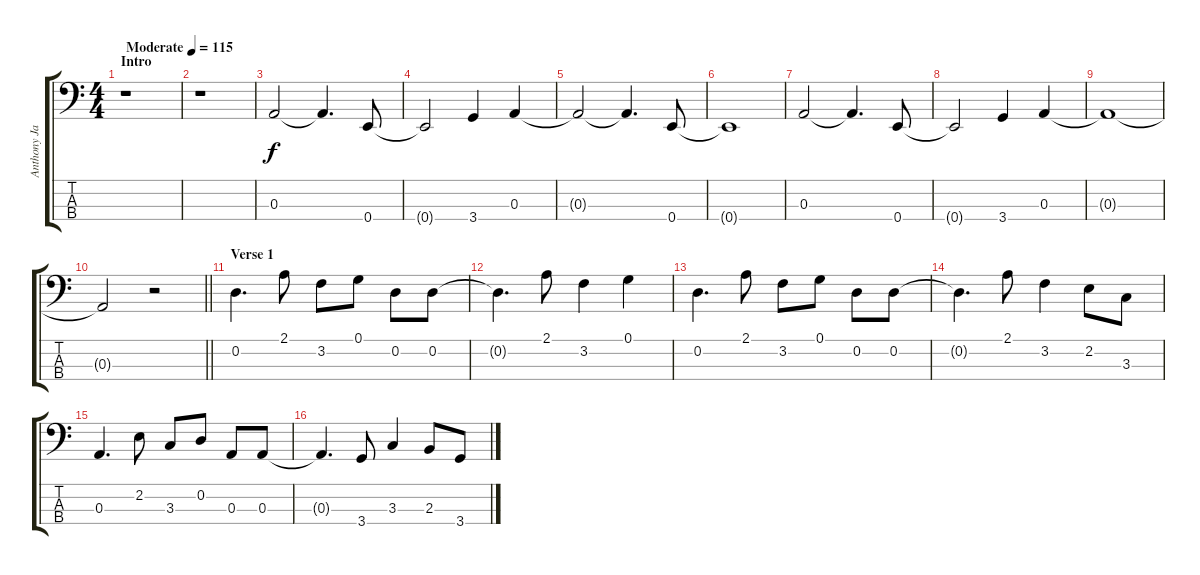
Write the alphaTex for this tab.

\track ("Anthony Jackson" "Anthony Ja") {instrument electricbassfinger}
\staff {score tabs}
\tuning (G2 D2 A1 E1) {hide}
\ts (4 4)
\section ("" "Intro")
\tempo (115 "Moderate")
\clef f4
\ks c
r.1{dy f instrument electricbassfinger} |
r.1 |
0.3.2 0.3{t}.4{d} 0.4.8 |
0.4{t}.2 3.4.4 0.3.4 |
0.3{t}.2 0.3{t}.4{d} 0.4.8 |
0.4{t}.1 |
0.3.2 0.3{t}.4{d} 0.4.8 |
0.4{t}.2 3.4.4 0.3.4 |
0.3{t}.1 |
\barLineRight lightlight
0.3{t}.2 r.2 |
\section ("" "Verse 1")
0.2.4{d} 2.1.8 3.2.8 0.1.8 0.2.8 0.2.8 |
0.2{t}.4{d} 2.1.8 3.2.4 0.1.4 |
0.2.4{d} 2.1.8 3.2.8 0.1.8 0.2.8 0.2.8 |
0.2{t}.4{d} 2.1.8 3.2.4 2.2.8 3.3.8 |
0.3.4{d} 2.2.8 3.3.8 0.2.8 0.3.8 0.3.8 |
0.3{t}.4{d} 3.4.8 3.3.4 2.3.8 3.4.8
